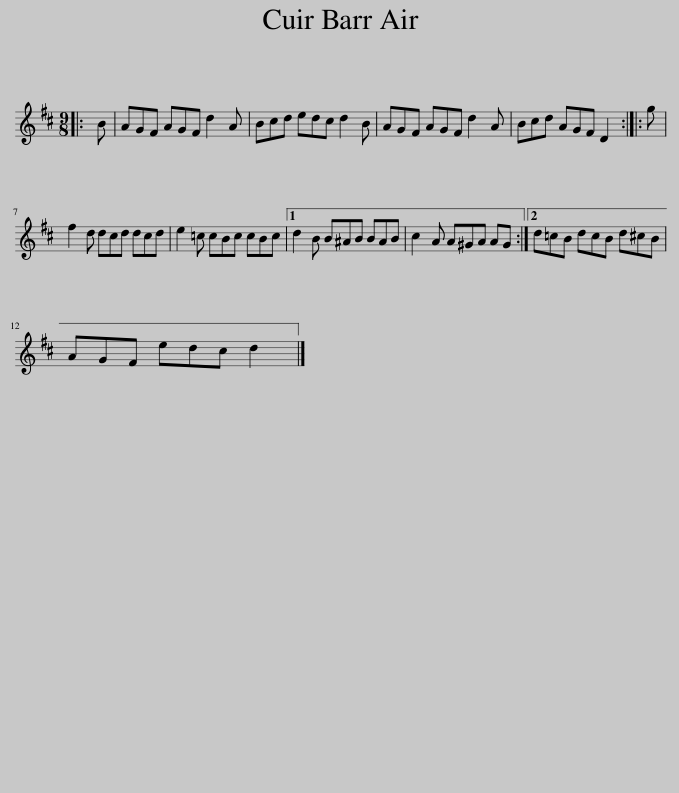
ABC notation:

X:1
L:1/8
M:9/8
I:linebreak $
K:D
V:1 treble
V:1
|: B | AGF AGF d2 A | Bcd edc d2 B | AGF AGF d2 A | Bcd AGF D2 :: %5
 g |$ f2 d dcd dcd | e2 =c cBc cBc |1 d2 B B^AB BAB | c2 A A^GA AG :|2 %10
 d=cB dcB d^cB |$ AGF edc d2 |] %12
